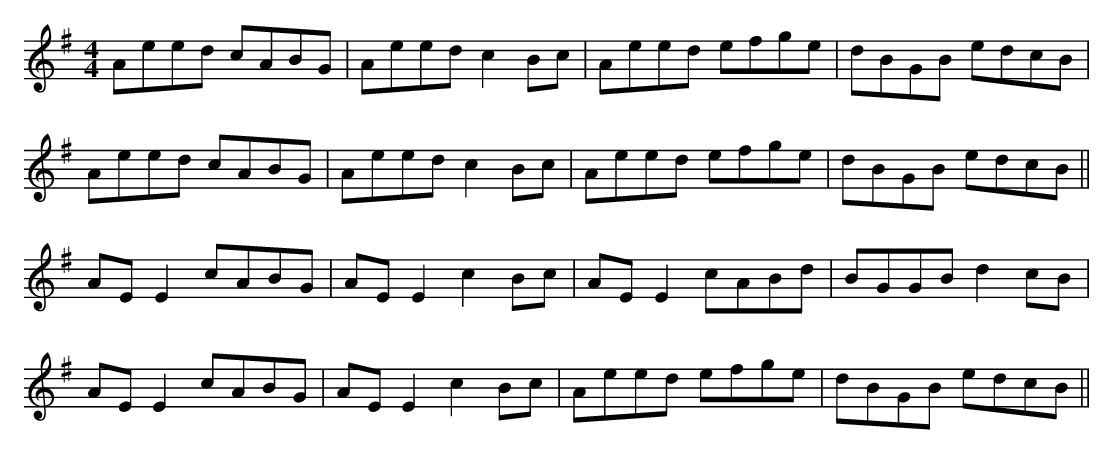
X:1
M:4/4
K:Ador
Aeed cABG|Aeed c2Bc|Aeed efge|dBGB edcB|
Aeed cABG|Aeed c2Bc|Aeed efge|dBGB edcB||
AE E2 cABG|AE E2 c2 Bc|AE E2 cABd|BGGB d2 cB|
AE E2 cABG|AE E2 c2 Bc|Aeed efge|dBGB edcB||
